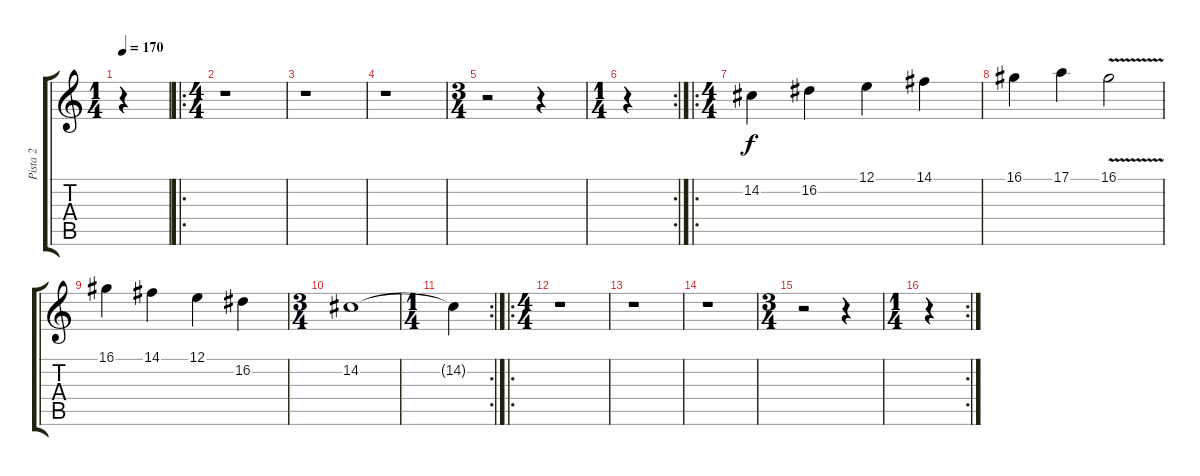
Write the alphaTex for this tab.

\track ("Pista 2" "Pista 2") {instrument synthstrings1}
\staff {score tabs}
\tuning (E4 B3 G3 D3 A2 E2) {hide}
\ts (1 4)
\tempo 170
\tempo 120
\tempo 170
\clef g2
\ks c
r.4{dy f instrument synthstrings1} |
\ro
\ts (4 4)
r.1 |
r.1 |
r.1 |
\ts (3 4)
r.2 r.4 |
\rc 2
\ts (1 4)
r.4 |
\ro
\ts (4 4)
14.2.4 16.2.4 12.1.4 14.1.4 |
16.1.4 17.1.4 16.1{v}.2 |
16.1.4 14.1.4 12.1.4 16.2.4 |
\ts (3 4)
14.2.1 |
\rc 2
\ts (1 4)
14.2{t}.4 |
\ro
\ts (4 4)
r.1 |
r.1 |
r.1 |
\ts (3 4)
r.2 r.4 |
\rc 2
\ts (1 4)
r.4
